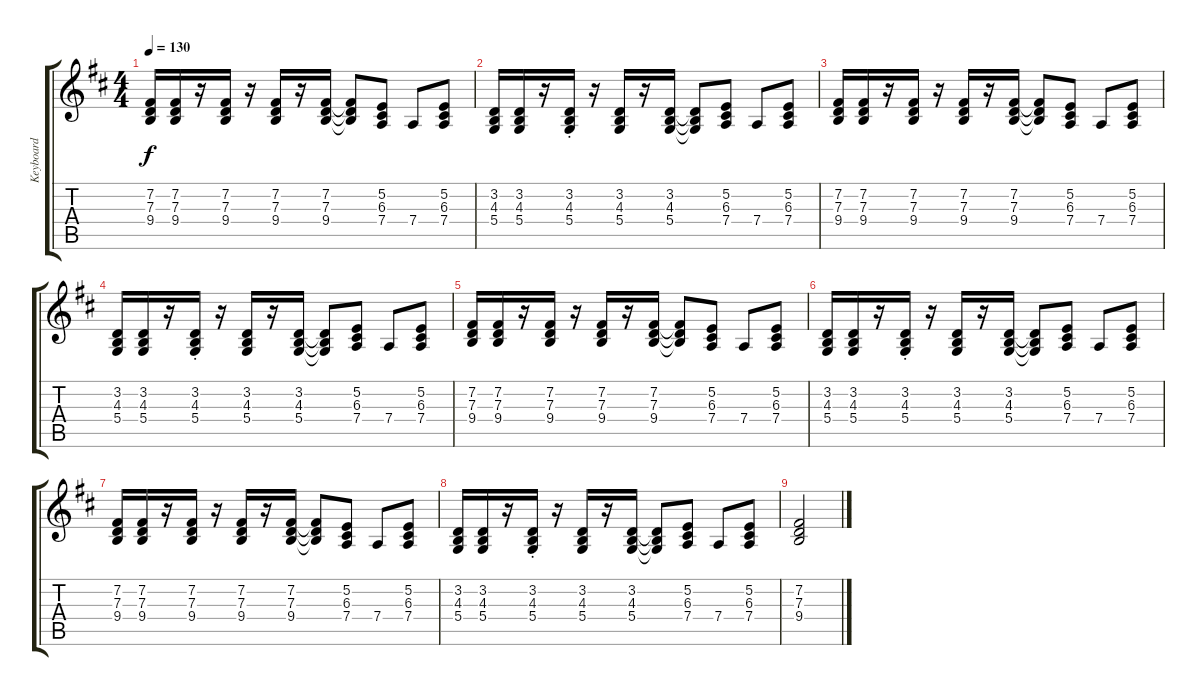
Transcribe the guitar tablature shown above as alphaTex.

\track ("Keyboard" "Keyboard") {instrument electricgrandpiano}
\staff {score tabs}
\tuning (E4 B3 G3 D3 A2 E2) {hide}
\ts (4 4)
\tempo 130
\clef g2
\ks d
(7.2 7.3 9.4).16{dy f} (7.2 7.3 9.4).16 r.16 (7.2 7.3 9.4).16 r.16 (7.2 7.3 9.4).16 r.16 (7.2 7.3 9.4).16 (7.2{t} 7.3{t} 9.4{t}).8 (5.2 6.3 7.4).8 7.4.8 (5.2 6.3 7.4).8 |
(3.2 4.3 5.4).16 (3.2 4.3 5.4).16 r.16 (3.2{st} 4.3{st} 5.4{st}).16 r.16 (3.2 4.3 5.4).16 r.16 (3.2 4.3 5.4).16 (3.2{t} 4.3{t} 5.4{t}).8 (5.2 6.3 7.4).8 7.4.8 (5.2 6.3 7.4).8 |
(7.2 7.3 9.4).16 (7.2 7.3 9.4).16 r.16 (7.2 7.3 9.4).16 r.16 (7.2 7.3 9.4).16 r.16 (7.2 7.3 9.4).16 (7.2{t} 7.3{t} 9.4{t}).8 (5.2 6.3 7.4).8 7.4.8 (5.2 6.3 7.4).8 |
(3.2 4.3 5.4).16 (3.2 4.3 5.4).16 r.16 (3.2{st} 4.3{st} 5.4{st}).16 r.16 (3.2 4.3 5.4).16 r.16 (3.2 4.3 5.4).16 (3.2{t} 4.3{t} 5.4{t}).8 (5.2 6.3 7.4).8 7.4.8 (5.2 6.3 7.4).8 |
(7.2 7.3 9.4).16 (7.2 7.3 9.4).16 r.16 (7.2 7.3 9.4).16 r.16 (7.2 7.3 9.4).16 r.16 (7.2 7.3 9.4).16 (7.2{t} 7.3{t} 9.4{t}).8 (5.2 6.3 7.4).8 7.4.8 (5.2 6.3 7.4).8 |
(3.2 4.3 5.4).16 (3.2 4.3 5.4).16 r.16 (3.2{st} 4.3{st} 5.4{st}).16 r.16 (3.2 4.3 5.4).16 r.16 (3.2 4.3 5.4).16 (3.2{t} 4.3{t} 5.4{t}).8 (5.2 6.3 7.4).8 7.4.8 (5.2 6.3 7.4).8 |
(7.2 7.3 9.4).16 (7.2 7.3 9.4).16 r.16 (7.2 7.3 9.4).16 r.16 (7.2 7.3 9.4).16 r.16 (7.2 7.3 9.4).16 (7.2{t} 7.3{t} 9.4{t}).8 (5.2 6.3 7.4).8 7.4.8 (5.2 6.3 7.4).8 |
(3.2 4.3 5.4).16 (3.2 4.3 5.4).16 r.16 (3.2{st} 4.3{st} 5.4{st}).16 r.16 (3.2 4.3 5.4).16 r.16 (3.2 4.3 5.4).16 (3.2{t} 4.3{t} 5.4{t}).8 (5.2 6.3 7.4).8 7.4.8 (5.2 6.3 7.4).8 |
(7.2 7.3 9.4).2
